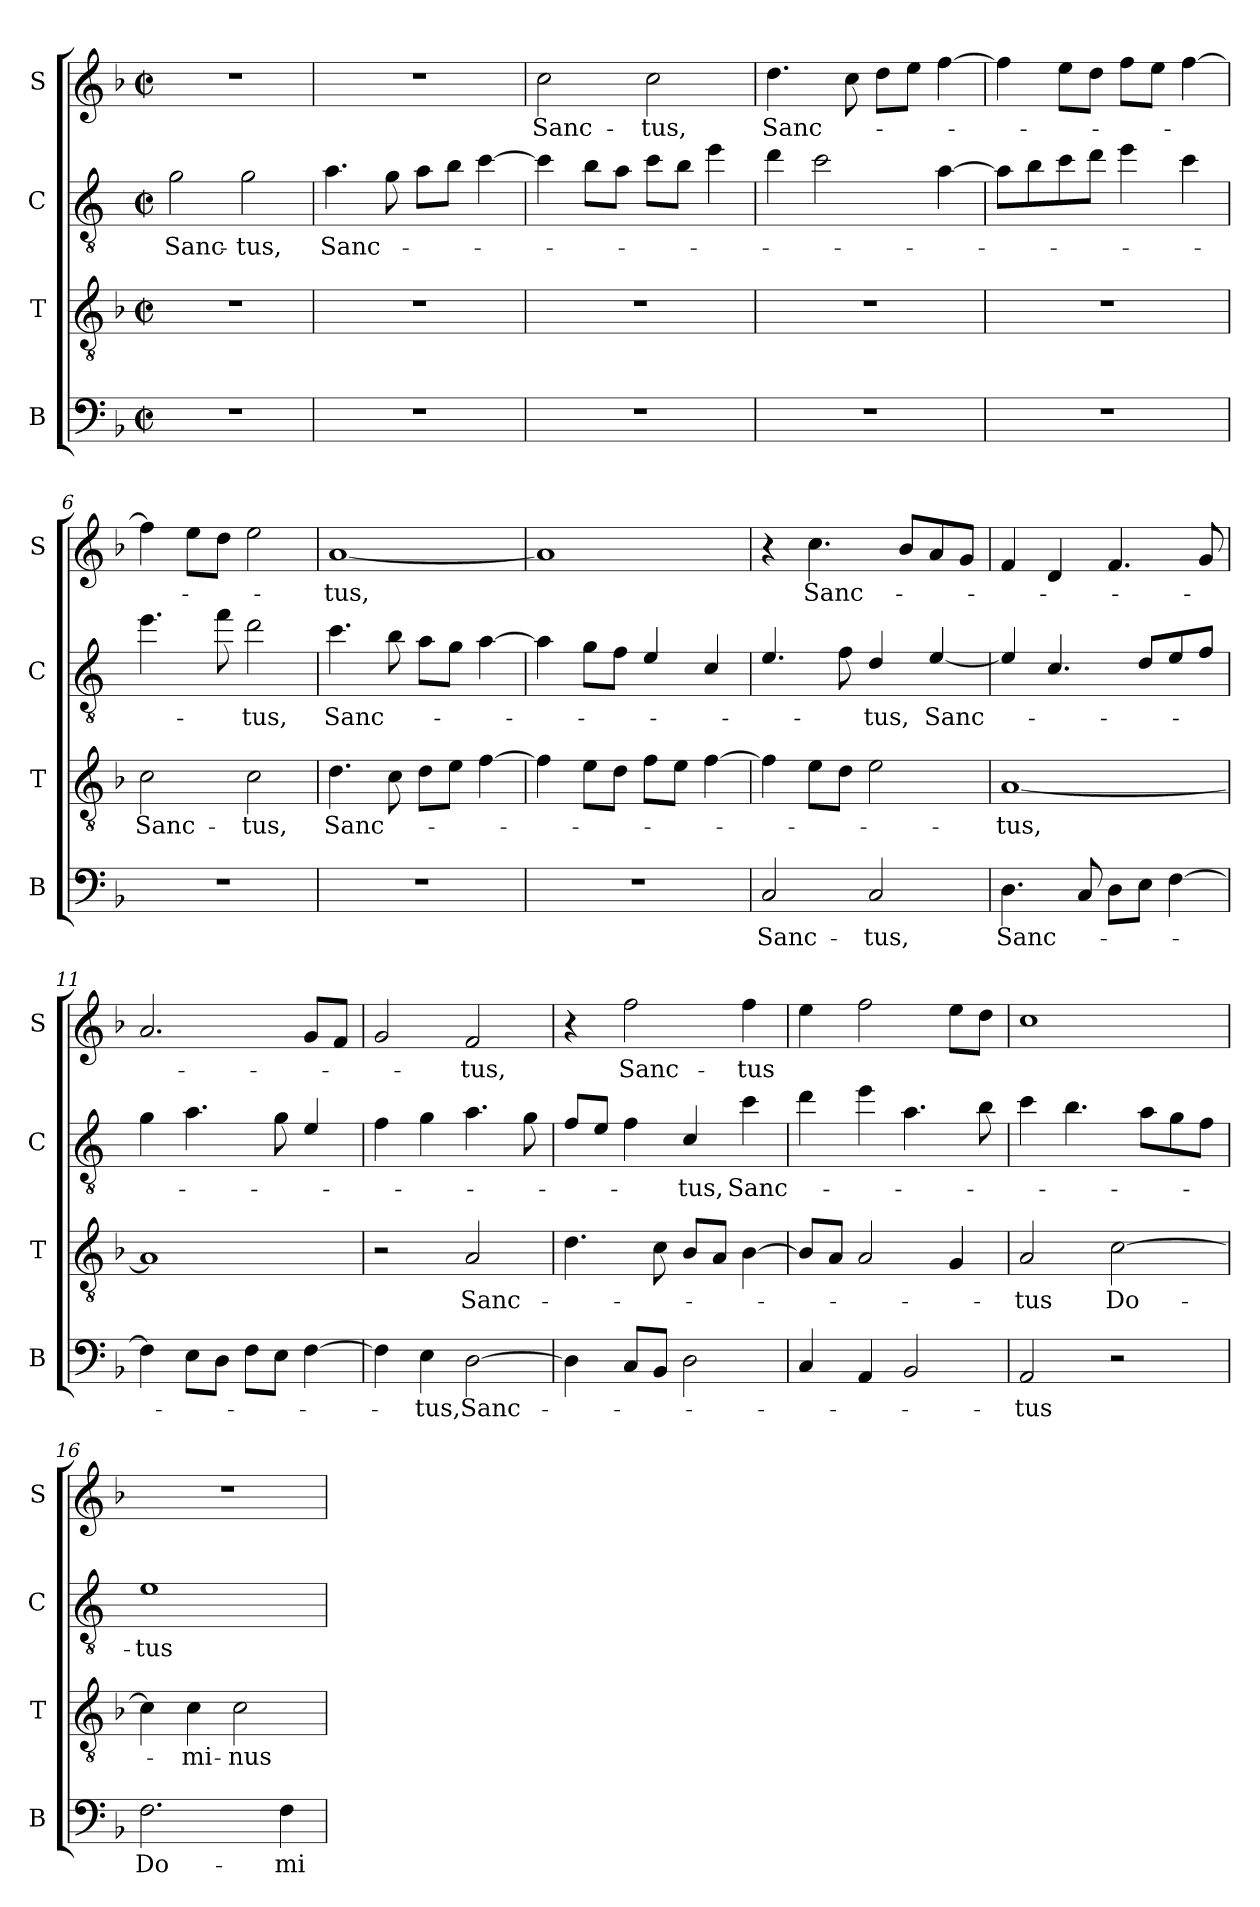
**kern	**text	**kern	**text	**kern	**text	**kern	**text
*part4	*part4	*part3	*part3	*part2	*part2	*part1	*part1
*staff4	*staff4	*staff3	*staff3	*staff2	*staff2	*staff1	*staff1
*I"B	*	*I"T	*	*I"C	*	*I"S	*
*I'B	*	*I'T	*	*I'C	*	*I'S	*
*clefF4	*	*clefGv2	*	*clefGv2	*	*clefG2	*
*	*	*	*	*ITrd4c7	*	*	*
*k[b-]	*	*k[b-]	*	*k[b-]	*	*k[b-]	*
*M2/2	*	*M2/2	*	*M2/2	*	*M2/2	*
*met(c|)	*	*met(c|)	*	*met(c|)	*	*met(c|)	*
*MM92	*	*MM92	*	*MM92	*	*MM92	*
=1	=1	=1	=1	=1	=1	=1	=1
!	!	!	!	!	!LO:LY:b	!	!
1r	.	1r	.	2c\	Sanc-	1r	.
!	!	!	!	!	!LO:LY:b	!	!
.	.	.	.	2c\	-tus,	.	.
=2	=2	=2	=2	=2	=2	=2	=2
!	!	!	!	!	!LO:LY:b	!	!
1r	.	1r	.	4.d\	Sanc-	1r	.
.	.	.	.	8c\	.	.	.
.	.	.	.	8d\L	.	.	.
.	.	.	.	8e\J	.	.	.
.	.	.	.	[4f\	.	.	.
=3	=3	=3	=3	=3	=3	=3	=3
!	!	!	!	!	!	!	!LO:LY:b
1r	.	1r	.	4f\]	.	2cc\	Sanc-
.	.	.	.	8e\L	.	.	.
.	.	.	.	8d\J	.	.	.
!	!	!	!	!	!	!	!LO:LY:b
.	.	.	.	8f\L	.	2cc\	-tus,
.	.	.	.	8e\J	.	.	.
.	.	.	.	4a\	.	.	.
=4	=4	=4	=4	=4	=4	=4	=4
!	!	!	!	!	!	!	!LO:LY:b
1r	.	1r	.	4g\	.	4.dd\	Sanc-
.	.	.	.	2f\	.	.	.
.	.	.	.	.	.	8cc\	.
.	.	.	.	.	.	8dd\L	.
.	.	.	.	.	.	8ee\J	.
.	.	.	.	[4d\	.	[4ff\	.
=5	=5	=5	=5	=5	=5	=5	=5
1r	.	1r	.	8d\L]	.	4ff\]	.
.	.	.	.	8e\	.	.	.
.	.	.	.	8f\	.	8ee\L	.
.	.	.	.	8g\J	.	8dd\J	.
.	.	.	.	4a\	.	8ff\L	.
.	.	.	.	.	.	8ee\J	.
.	.	.	.	4f\	.	[4ff\	.
=6	=6	=6	=6	=6	=6	=6	=6
!	!	!	!LO:LY:b	!	!	!	!
1r	.	2c\	Sanc-	4.a\	.	4ff\]	.
.	.	.	.	.	.	8ee\L	.
.	.	.	.	8b-\	.	8dd\J	.
!	!	!	!LO:LY:b	!	!LO:LY:b	!	!
.	.	2c\	-tus,	2g\	-tus,	2ee\	.
!!LO:LB:g=z
=7	=7	=7	=7	=7	=7	=7	=7
!	!	!	!LO:LY:b	!	!LO:LY:b	!	!LO:LY:b
1r	.	4.d\	Sanc-	4.f\	Sanc-	[1a	-tus,
.	.	8c\	.	8e\	.	.	.
.	.	8d\L	.	8d\L	.	.	.
.	.	8e\J	.	8c\J	.	.	.
.	.	[4f\	.	[4d\	.	.	.
=8	=8	=8	=8	=8	=8	=8	=8
1r	.	4f\]	.	4d\]	.	1a]	.
.	.	8e\L	.	8c\L	.	.	.
.	.	8d\J	.	8B-\J	.	.	.
.	.	8f\L	.	4A/	.	.	.
.	.	8e\J	.	.	.	.	.
.	.	[4f\	.	4F/	.	.	.
=9	=9	=9	=9	=9	=9	=9	=9
!	!LO:LY:b	!	!	!	!	!	!
2C/	Sanc-	4f\]	.	4.A/	.	4r	.
!	!	!	!	!	!	!	!LO:LY:b
.	.	8e\L	.	.	.	4.cc\	Sanc-
.	.	8d\J	.	8B-\	.	.	.
!	!LO:LY:b	!	!	!	!LO:LY:b	!	!
2C/	-tus,	2e\	.	4G/	-tus,	.	.
.	.	.	.	.	.	8b-/L	.
!	!	!	!	!	!LO:LY:b	!	!
.	.	.	.	[4A/	Sanc-	8a/	.
.	.	.	.	.	.	8g/J	.
=10	=10	=10	=10	=10	=10	=10	=10
!	!LO:LY:b	!	!LO:LY:b	!	!	!	!
4.D\	Sanc-	[1A	-tus,	4A/]	.	4f/	.
.	.	.	.	4.F/	.	4d/	.
8C/	.	.	.	.	.	.	.
8D\L	.	.	.	.	.	4.f/	.
8E\J	.	.	.	8G/L	.	.	.
[4F\	.	.	.	8A/	.	.	.
.	.	.	.	8B-/J	.	8g/	.
=11	=11	=11	=11	=11	=11	=11	=11
4F\]	.	1A]	.	4c\	.	2.a/	.
8E\L	.	.	.	4.d\	.	.	.
8D\J	.	.	.	.	.	.	.
8F\L	.	.	.	.	.	.	.
8E\J	.	.	.	8c\	.	.	.
[4F\	.	.	.	4A/	.	8g/L	.
.	.	.	.	.	.	8f/J	.
!!LO:LB:g=z
=12	=12	=12	=12	=12	=12	=12	=12
4F\]	.	2r	.	4B-\	.	2g/	.
!	!LO:LY:b	!	!	!	!	!	!
4E\	-tus,	.	.	4c\	.	.	.
!	!LO:LY:b	!	!LO:LY:b	!	!	!	!LO:LY:b
[2D\	Sanc-	2A/	Sanc-	4.d\	.	2f/	-tus,
.	.	.	.	8c\	.	.	.
=13	=13	=13	=13	=13	=13	=13	=13
4D\]	.	4.d\	.	8B-/L	.	4r	.
.	.	.	.	8A/J	.	.	.
!	!	!	!	!	!	!	!LO:LY:b
8C/L	.	.	.	4B-\	.	2ff\	Sanc-
8BB-/J	.	8c\	.	.	.	.	.
!	!	!	!	!	!LO:LY:b	!	!
2D\	.	8B-/L	.	4F/	-tus,	.	.
.	.	8A/J	.	.	.	.	.
!	!	!	!	!	!LO:LY:b	!	!LO:LY:b
.	.	[4B-\	.	4f\	Sanc-	4ff\	-tus
=14	=14	=14	=14	=14	=14	=14	=14
4C/	.	8B-/L]	.	4g\	.	4ee\	.
.	.	8A/J	.	.	.	.	.
4AA/	.	2A/	.	4a\	.	2ff\	.
2BB-/	.	.	.	4.d\	.	.	.
.	.	4G/	.	.	.	8ee\L	.
.	.	.	.	8e\	.	8dd\J	.
=15	=15	=15	=15	=15	=15	=15	=15
!	!LO:LY:b	!	!LO:LY:b	!	!	!	!
2AA/	-tus	2A/	-tus	4f\	.	1cc	.
.	.	.	.	4.e\	.	.	.
!	!	!	!LO:LY:b	!	!	!	!
2r	.	[2c\	Do-	.	.	.	.
.	.	.	.	8d\L	.	.	.
.	.	.	.	8c\	.	.	.
.	.	.	.	8B-\J	.	.	.
=16	=16	=16	=16	=16	=16	=16	=16
!	!LO:LY:b	!	!	!	!LO:LY:b	!	!
2.F\	Do-	4c\]	.	1A	-tus	1r	.
!	!	!	!LO:LY:b	!	!	!	!
.	.	4c\	-mi-	.	.	.	.
!	!	!	!LO:LY:b	!	!	!	!
.	.	2c\	-nus	.	.	.	.
!	!LO:LY:b	!	!	!	!	!	!
4F\	-mi-	.	.	.	.	.	.
=	=	=	=	=	=	=	=
*-	*-	*-	*-	*-	*-	*-	*-
